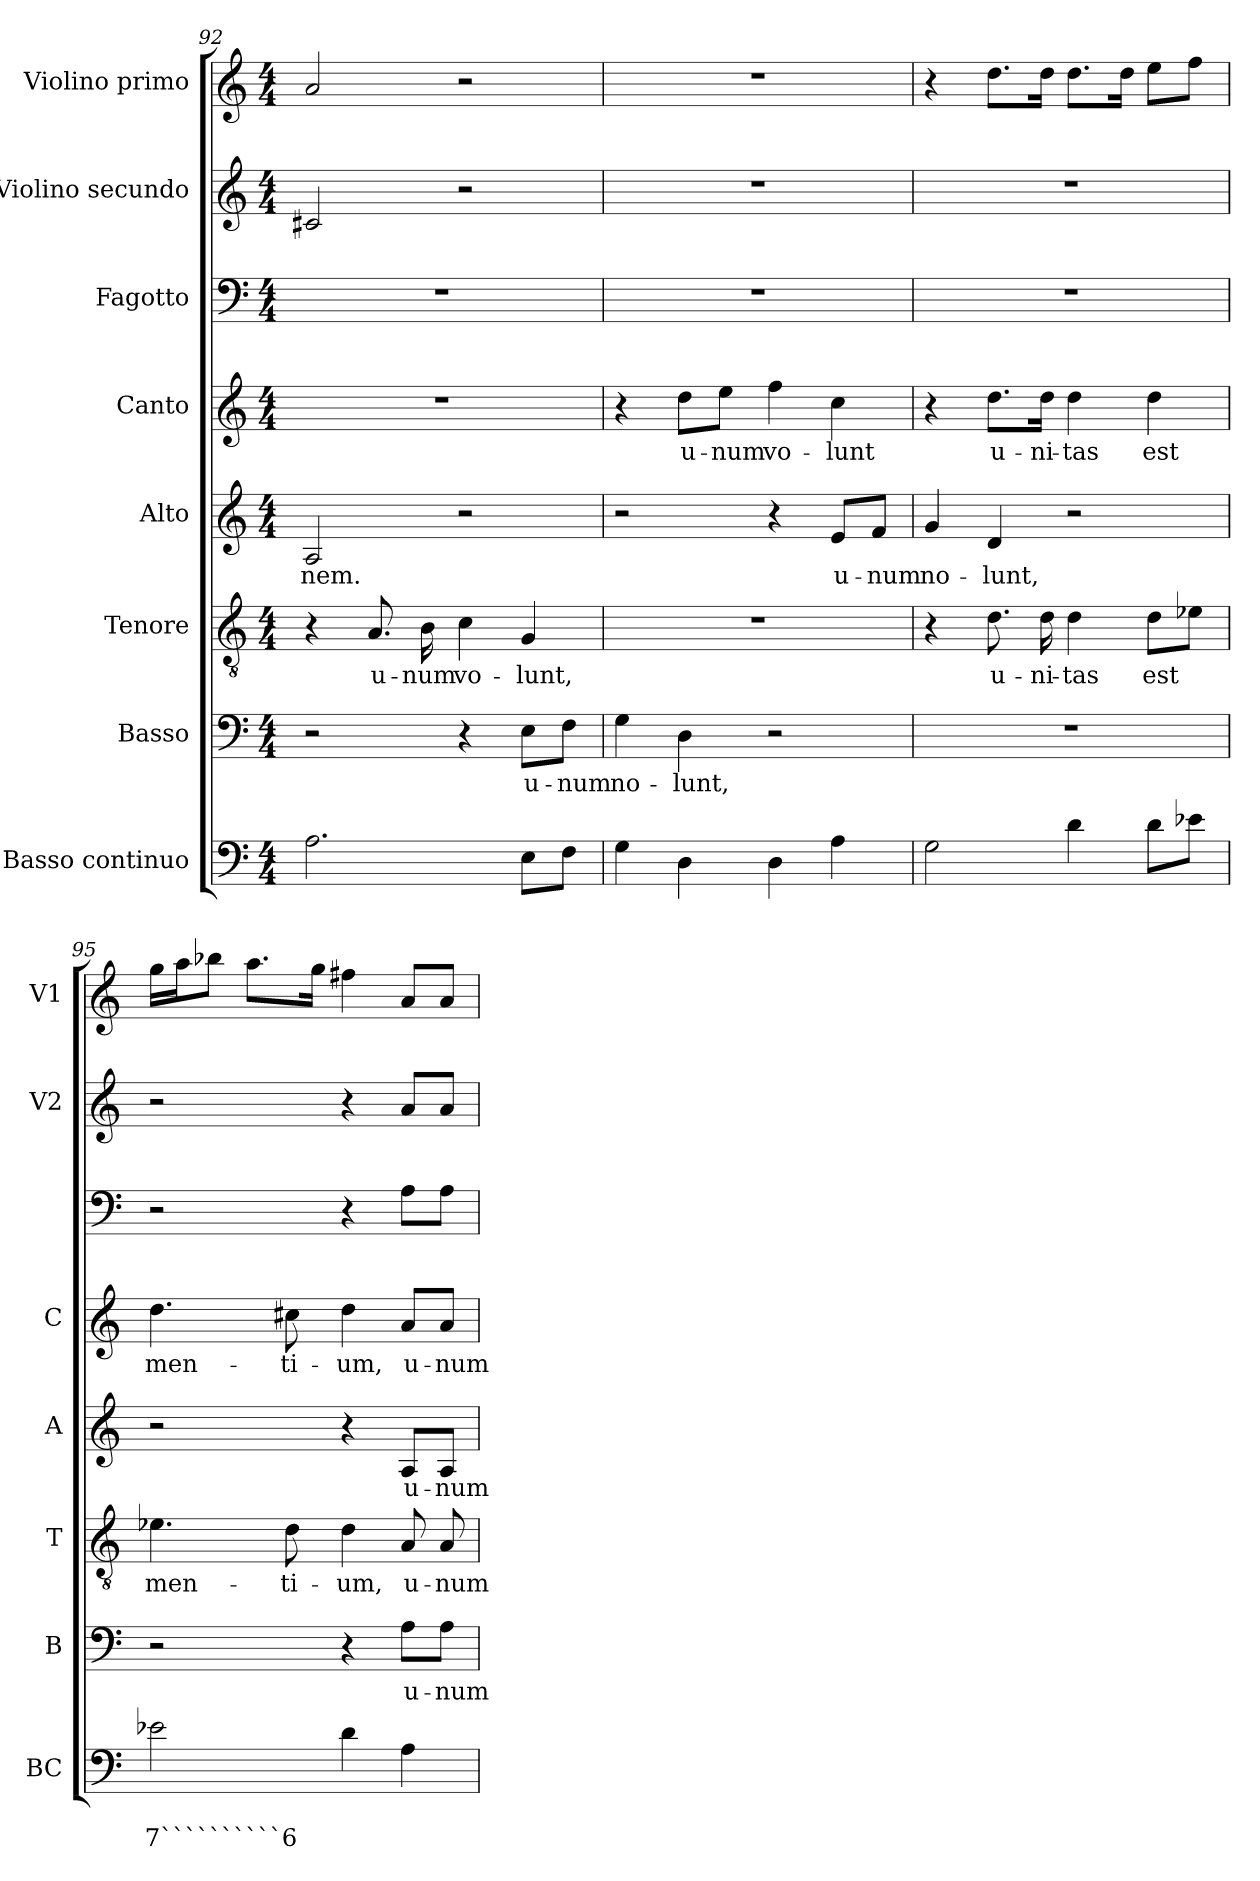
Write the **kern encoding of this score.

**kern	**text	**text	**kern	**text	**kern	**text	**kern	**text	**kern	**text	**kern	**kern	**kern
*part8	*part8	*part8	*part7	*part7	*part6	*part6	*part5	*part5	*part4	*part4	*part3	*part2	*part1
*staff8	*staff8	*staff8	*staff7	*staff7	*staff6	*staff6	*staff5	*staff5	*staff4	*staff4	*staff3	*staff2	*staff1
*I"Basso continuo	*	*	*I"Basso	*	*I"Tenore	*	*I"Alto	*	*I"Canto	*	*I"Fagotto	*I"Violino secundo	*I"Violino primo
*I'BC	*	*	*I'B	*	*I'T	*	*I'A	*	*I'C	*	*	*I'V2	*I'V1
!!LO:LB:g=z
*clefF4	*	*	*clefF4	*	*clefGv2	*	*clefG2	*	*clefG2	*	*clefF4	*clefG2	*clefG2
*k[]	*	*	*k[]	*	*k[]	*	*k[]	*	*k[]	*	*k[]	*k[]	*k[]
*C:	*	*	*C:	*	*C:	*	*C:	*	*C:	*	*C:	*C:	*C:
*M4/4	*	*	*M4/4	*	*M4/4	*	*M4/4	*	*M4/4	*	*M4/4	*M4/4	*M4/4
=92	=92	=92	=92	=92	=92	=92	=92	=92	=92	=92	=92	=92	=92
!	!	!	!	!	!	!	!	!LO:LY:b	!	!	!	!	!
2.A\	.	.	2r	.	4r	.	2A/	-nem.	1r	.	1r	2c#X/	2a/
!	!	!	!	!	!	!LO:LY:b	!	!	!	!	!	!	!
.	.	.	.	.	8.A/	u-	.	.	.	.	.	.	.
!	!	!	!	!	!	!LO:LY:b	!	!	!	!	!	!	!
.	.	.	.	.	16B\	-num	.	.	.	.	.	.	.
!	!	!	!	!	!	!LO:LY:b	!	!	!	!	!	!	!
.	.	.	4r	.	4c\	vo-	2r	.	.	.	.	2r	2r
!	!	!	!	!LO:LY:b	!	!LO:LY:b	!	!	!	!	!	!	!
8E\L	.	.	8E\L	u-	4G/	-lunt,	.	.	.	.	.	.	.
!	!	!	!	!LO:LY:b	!	!	!	!	!	!	!	!	!
8F\J	.	.	8F\J	-num	.	.	.	.	.	.	.	.	.
=93	=93	=93	=93	=93	=93	=93	=93	=93	=93	=93	=93	=93	=93
!	!	!	!	!LO:LY:b	!	!	!	!	!	!	!	!	!
4G\	.	.	4G\	no-	1r	.	2r	.	4r	.	1r	1r	1r
!	!	!	!	!LO:LY:b	!	!	!	!	!	!LO:LY:b	!	!	!
4D\	.	.	4D\	-lunt,	.	.	.	.	8dd\L	u-	.	.	.
!	!	!	!	!	!	!	!	!	!	!LO:LY:b	!	!	!
.	.	.	.	.	.	.	.	.	8ee\J	-num	.	.	.
!	!	!	!	!	!	!	!	!	!	!LO:LY:b	!	!	!
4D\	.	.	2r	.	.	.	4r	.	4ff\	vo-	.	.	.
!	!	!	!	!	!	!	!	!LO:LY:b	!	!LO:LY:b	!	!	!
4A\	.	.	.	.	.	.	8e/L	u-	4cc\	-lunt	.	.	.
!	!	!	!	!	!	!	!	!LO:LY:b	!	!	!	!	!
.	.	.	.	.	.	.	8f/J	-num	.	.	.	.	.
=94	=94	=94	=94	=94	=94	=94	=94	=94	=94	=94	=94	=94	=94
!	!	!	!	!	!	!	!	!LO:LY:b	!	!	!	!	!
2G\	.	.	1r	.	4r	.	4g/	no-	4r	.	1r	1r	4r
!	!	!	!	!	!	!LO:LY:b	!	!LO:LY:b	!	!LO:LY:b	!	!	!
.	.	.	.	.	8.d\	u-	4d/	-lunt,	8.dd\L	u-	.	.	8.dd\L
!	!	!	!	!	!	!LO:LY:b	!	!	!	!LO:LY:b	!	!	!
.	.	.	.	.	16d\	-ni-	.	.	16dd\Jk	-ni-	.	.	16dd\Jk
!	!	!	!	!	!	!LO:LY:b	!	!	!	!LO:LY:b	!	!	!
4d\	.	.	.	.	4d\	-tas	2r	.	4dd\	-tas	.	.	8.dd\L
.	.	.	.	.	.	.	.	.	.	.	.	.	16dd\Jk
!	!	!	!	!	!	!LO:LY:b	!	!	!	!LO:LY:b	!	!	!
8d\L	.	.	.	.	8d\L	est	.	.	4dd\	est	.	.	8ee\L
8e-X\J	.	.	.	.	8e-X\J	.	.	.	.	.	.	.	8ff\J
=95	=95	=95	=95	=95	=95	=95	=95	=95	=95	=95	=95	=95	=95
!	!	!LO:LY:b	!	!	!	!LO:LY:b	!	!	!	!LO:LY:b	!	!	!
2e-X\	.	7``````````6	2r	.	4.e-X\	men-	2r	.	4.dd\	men-	2r	2r	16gg\LL
.	.	.	.	.	.	.	.	.	.	.	.	.	16aa\J
.	.	.	.	.	.	.	.	.	.	.	.	.	8bb-X\J
.	.	.	.	.	.	.	.	.	.	.	.	.	8.aa\L
!	!	!	!	!	!	!LO:LY:b	!	!	!	!LO:LY:b	!	!	!
.	.	.	.	.	8d\	-ti-	.	.	8cc#X\	-ti-	.	.	.
.	.	.	.	.	.	.	.	.	.	.	.	.	16gg\Jk
!	!	!	!	!	!	!LO:LY:b	!	!	!	!LO:LY:b	!	!	!
4d\	.	.	4r	.	4d\	-um,	4r	.	4dd\	-um,	4r	4r	4ff#X\
!	!	!	!	!LO:LY:b	!	!LO:LY:b	!	!LO:LY:b	!	!LO:LY:b	!	!	!
4A\	.	.	8A\L	u-	8A/	u-	8A/L	u-	8a/L	u-	8A\L	8a/L	8a/L
!	!	!	!	!LO:LY:b	!	!LO:LY:b	!	!LO:LY:b	!	!LO:LY:b	!	!	!
.	.	.	8A\J	-num	8A/	-num	8A/J	-num	8a/J	-num	8A\J	8a/J	8a/J
=	=	=	=	=	=	=	=	=	=	=	=	=	=
*-	*-	*-	*-	*-	*-	*-	*-	*-	*-	*-	*-	*-	*-
